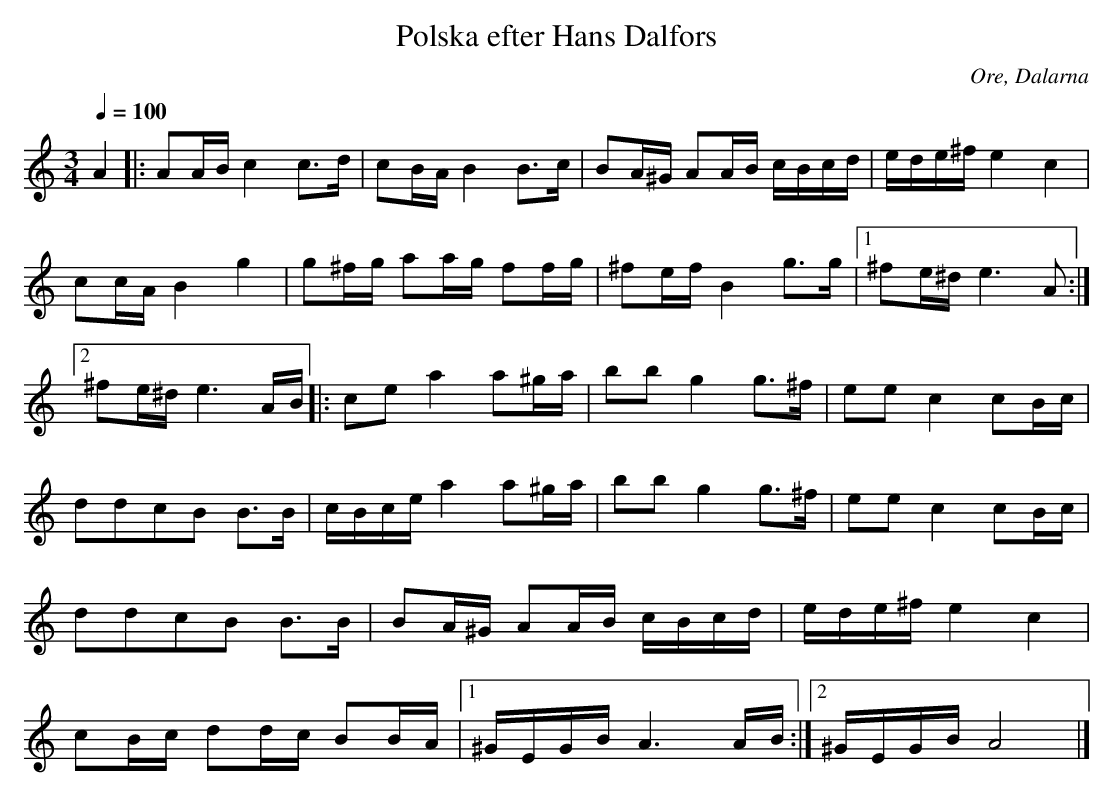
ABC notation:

X:1
T:Polska efter Hans Dalfors
L:1/16
Q:1/4=100
M:3/4
O: Ore, Dalarna
K:Am
A4 |: A2AB c4 c2>d2 | c2BA B4 B2>c2 | B2A^G A2AB cBcd | ede^f e4 c4 |
c2cA B4 g4 | g2^fg a2ag f2fg | ^f2ef B4 g2>g2 |1 ^f2e^d e6 A2 :|2 ^f2e^d e6 AB |:
c2e2 a4 a2^ga | b2b2 g4 g2>^f2 | e2e2 c4 c2Bc | d2d2c2B2 B2>B2 |
cBce a4 a2^ga | b2b2 g4 g2>^f2 | e2e2 c4 c2Bc | d2d2c2B2 B2>B2 |
B2A^G A2AB cBcd | ede^f e4 c4 | c2Bc d2dc B2BA |1 ^GEGB A6 AB :|2 ^GEGB A8 |]
